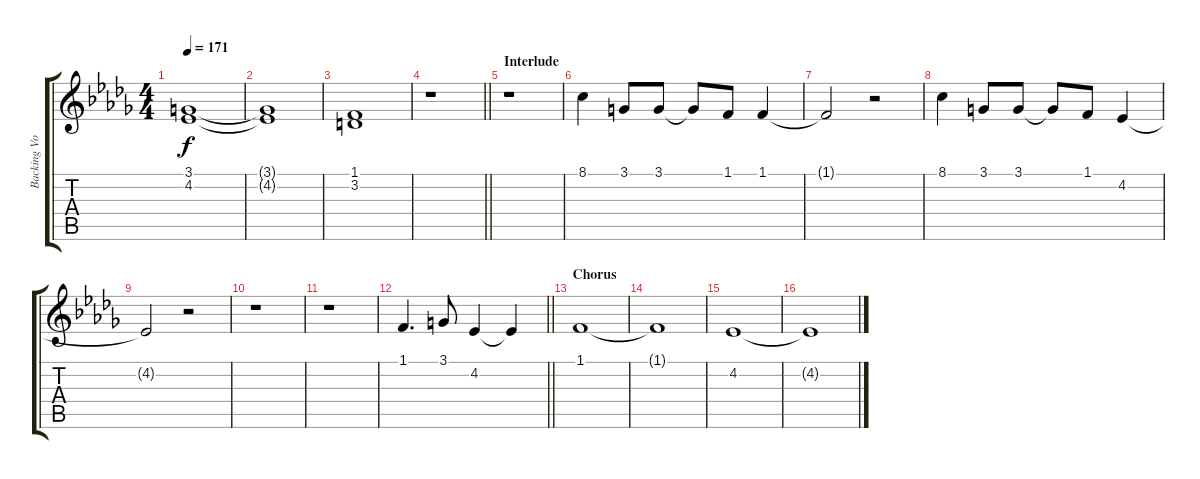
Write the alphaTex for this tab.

\track ("Backing Vocal" "Backing Vo") {instrument choiraahs}
\staff {score tabs}
\tuning (E4 B3 G3 D3 A2 E2) {hide}
\ts (4 4)
\tempo 171
\clef g2
\ks db
(3.1 4.2).1{dy f} |
(3.1{t} 4.2{t}).1 |
(1.1 3.2).1 |
\barLineRight lightlight
r.1 |
\section ("" "Interlude")
r.1 |
8.1.4{volume 10 balance 3 instrument altosax} 3.1.8 3.1.8 3.1{t}.8 1.1.8 1.1.4 |
1.1{t}.2 r.2 |
8.1.4{balance 14} 3.1.8 3.1.8 3.1{t}.8 1.1.8 4.2.4 |
4.2{t}.2 r.2 |
r.1 |
r.1 |
\barLineRight lightlight
1.1.4{d volume 7 balance 5 instrument choiraahs} 3.1.8 4.2.4 4.2{t}.4 |
\section ("" "Chorus")
1.1.1{volume 9 balance 7} |
1.1{t}.1 |
4.2.1 |
4.2{t}.1
